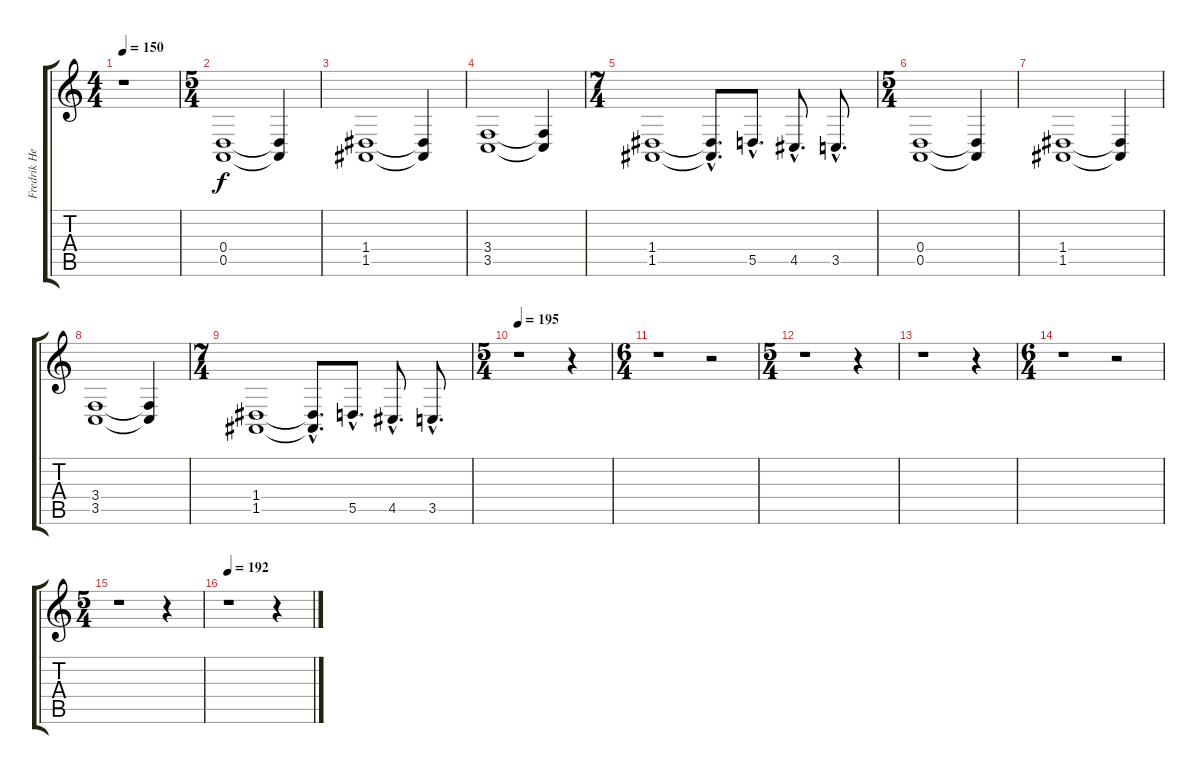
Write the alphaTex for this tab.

\track ("Fredrik Hermansson" "Fredrik He") {instrument acousticgrandpiano}
\staff {score tabs}
\tuning (E4 B3 G3 D3 A2 E2) {hide}
\ts (4 4)
\tempo 150
\clef g2
\ks c
r.1{dy f} |
\ts (5 4)
(0.4 0.5).1 (0.4{t} 0.5{t}).4 |
(1.4 1.5).1 (1.4{t} 1.5{t}).4 |
(3.4 3.5).1 (3.4{t} 3.5{t}).4 |
\ts (7 4)
(1.4 1.5).1 (1.4{hac t} 1.5{hac t}).8{d} 5.5{hac}.8{d} 4.5{hac}.8{d} 3.5{hac}.8{d} |
\ts (5 4)
(0.4 0.5).1 (0.4{t} 0.5{t}).4 |
(1.4 1.5).1 (1.4{t} 1.5{t}).4 |
(3.4 3.5).1 (3.4{t} 3.5{t}).4 |
\ts (7 4)
(1.4 1.5).1 (1.4{hac t} 1.5{hac t}).8{d} 5.5{hac}.8{d} 4.5{hac}.8{d} 3.5{hac}.8{d} |
\ts (5 4)
\tempo 195
r.1 r.4 |
\ts (6 4)
r.1 r.2 |
\ts (5 4)
r.1 r.4 |
r.1 r.4 |
\ts (6 4)
r.1 r.2 |
\ts (5 4)
r.1 r.4 |
\tempo 192
r.1 r.4
